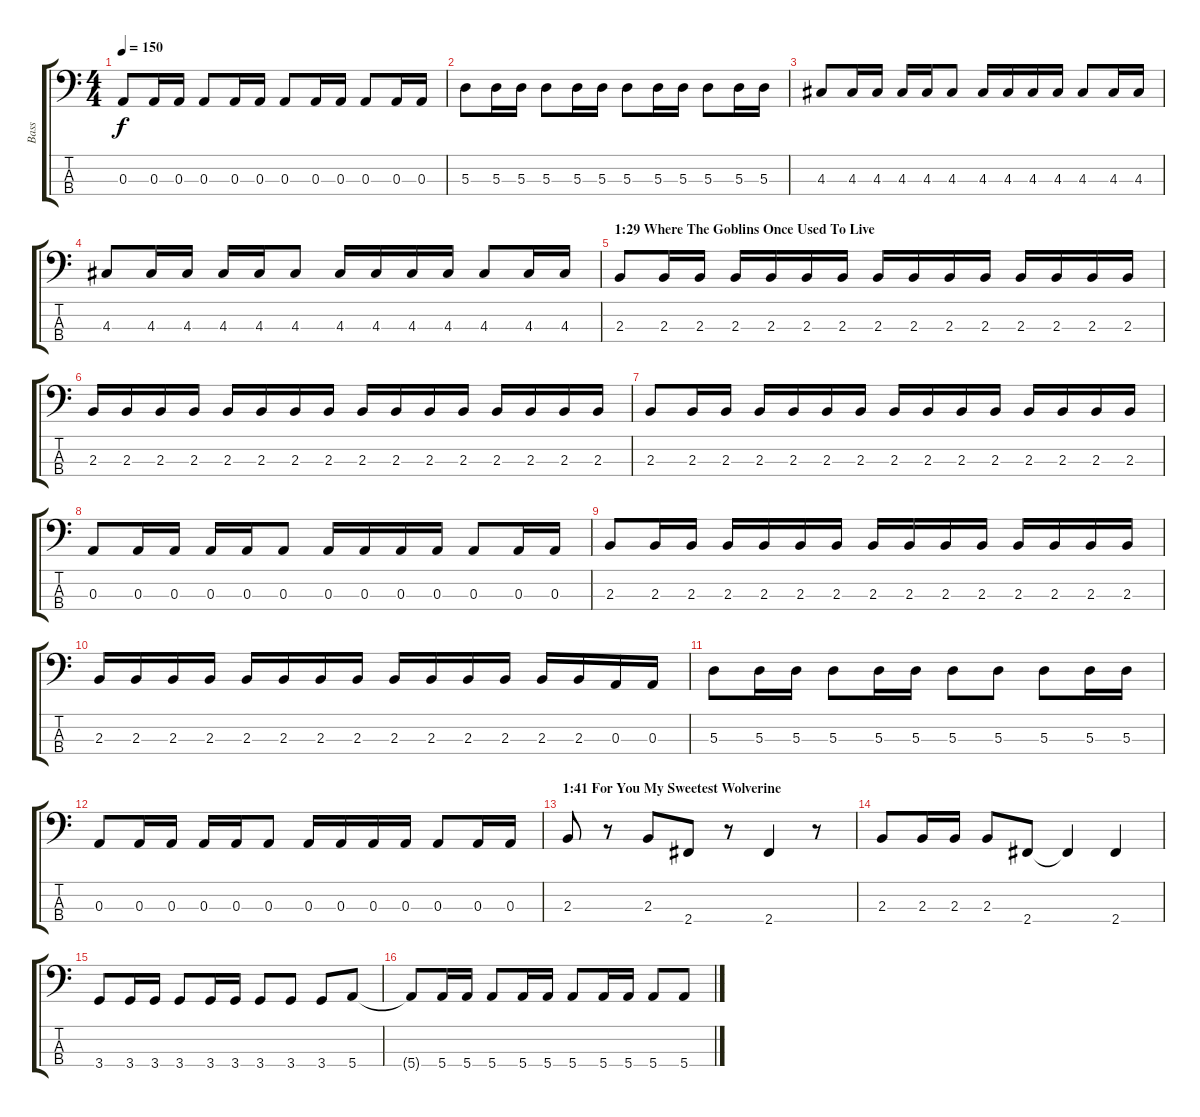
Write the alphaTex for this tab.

\track ("Bass" "Bass") {instrument electricbassfinger}
\staff {score tabs}
\tuning (G2 D2 A1 E1) {hide}
\ts (4 4)
\tempo 150
\clef f4
\ks c
0.3.8{dy f} 0.3.16 0.3.16 0.3.8 0.3.16 0.3.16 0.3.8 0.3.16 0.3.16 0.3.8 0.3.16 0.3.16 |
5.3.8 5.3.16 5.3.16 5.3.8 5.3.16 5.3.16 5.3.8 5.3.16 5.3.16 5.3.8 5.3.16 5.3.16 |
4.3.8 4.3.16 4.3.16 4.3.16 4.3.16 4.3.8 4.3.16 4.3.16 4.3.16 4.3.16 4.3.8 4.3.16 4.3.16 |
4.3.8 4.3.16 4.3.16 4.3.16 4.3.16 4.3.8 4.3.16 4.3.16 4.3.16 4.3.16 4.3.8 4.3.16 4.3.16 |
\section ("" "1:29 Where The Goblins Once Used To Live")
2.3.8 2.3.16 2.3.16 2.3.16 2.3.16 2.3.16 2.3.16 2.3.16 2.3.16 2.3.16 2.3.16 2.3.16 2.3.16 2.3.16 2.3.16 |
2.3.16 2.3.16 2.3.16 2.3.16 2.3.16 2.3.16 2.3.16 2.3.16 2.3.16 2.3.16 2.3.16 2.3.16 2.3.16 2.3.16 2.3.16 2.3.16 |
2.3.8 2.3.16 2.3.16 2.3.16 2.3.16 2.3.16 2.3.16 2.3.16 2.3.16 2.3.16 2.3.16 2.3.16 2.3.16 2.3.16 2.3.16 |
0.3.8 0.3.16 0.3.16 0.3.16 0.3.16 0.3.8 0.3.16 0.3.16 0.3.16 0.3.16 0.3.8 0.3.16 0.3.16 |
2.3.8 2.3.16 2.3.16 2.3.16 2.3.16 2.3.16 2.3.16 2.3.16 2.3.16 2.3.16 2.3.16 2.3.16 2.3.16 2.3.16 2.3.16 |
2.3.16 2.3.16 2.3.16 2.3.16 2.3.16 2.3.16 2.3.16 2.3.16 2.3.16 2.3.16 2.3.16 2.3.16 2.3.16 2.3.16 0.3.16 0.3.16 |
5.3.8 5.3.16 5.3.16 5.3.8 5.3.16 5.3.16 5.3.8 5.3.8 5.3.8 5.3.16 5.3.16 |
0.3.8 0.3.16 0.3.16 0.3.16 0.3.16 0.3.8 0.3.16 0.3.16 0.3.16 0.3.16 0.3.8 0.3.16 0.3.16 |
\section ("" "1:41 For You My Sweetest Wolverine")
2.3.8 r.8 2.3.8 2.4.8 r.8 2.4.4 r.8 |
2.3.8 2.3.16 2.3.16 2.3.8 2.4.8 2.4{t}.4 2.4.4 |
3.4.8 3.4.16 3.4.16 3.4.8 3.4.16 3.4.16 3.4.8 3.4.8 3.4.8 5.4.8 |
5.4{t}.8 5.4.16 5.4.16 5.4.8 5.4.16 5.4.16 5.4.8 5.4.16 5.4.16 5.4.8 5.4.8
